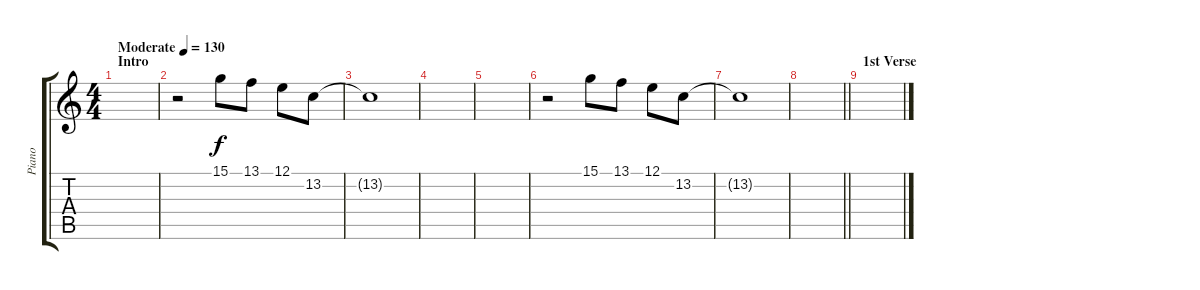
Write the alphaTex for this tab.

\track ("Piano" "Piano") {instrument acousticgrandpiano}
\staff {score tabs}
\tuning (E4 B3 G3 D3 A2 E2) {hide}
\ts (4 4)
\section ("" "Intro")
\tempo (130 "Moderate")
\clef g2
\ks c
|
r.2 15.1.8 13.1.8 12.1.8 13.2.8 |
13.2{t}.1 |
|
|
r.2 15.1.8 13.1.8 12.1.8 13.2.8 |
13.2{t}.1 |
\barLineRight lightlight
|
\section ("" "1st Verse")
